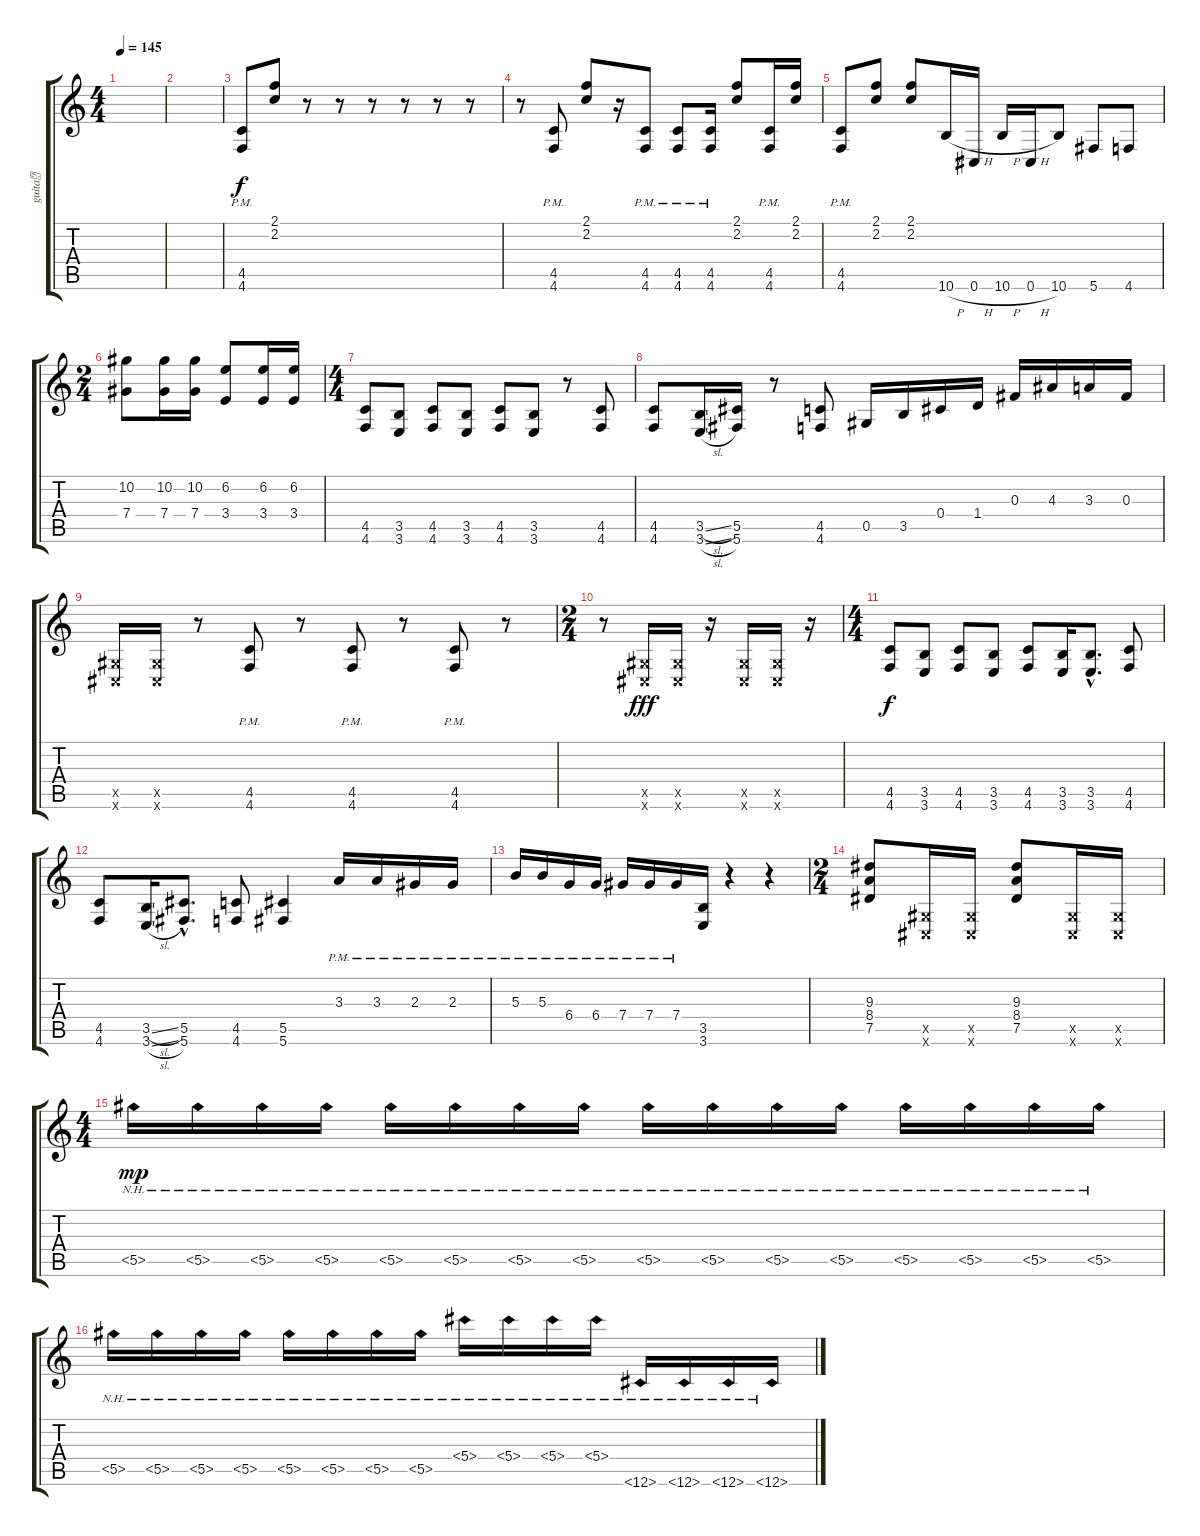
\track ("guita\u0004\u0000" "guita\u0004\u0000") {instrument distortionguitar}
\staff {score tabs}
\tuning (Eb4 Bb3 Gb3 Db3 Ab2 Db2) {hide}
\ts (4 4)
\tempo 145
\clef g2
\ks c
|
|
(4.5{pm} 4.6{pm}).8 (2.1 2.2).8 r.8 r.8 r.8 r.8 r.8 r.8 |
r.8 (4.5{pm} 4.6{pm}).8 (2.1 2.2).8 r.16 (4.5{pm} 4.6{pm}).8 (4.5{pm} 4.6{pm}).8 (4.5{pm} 4.6{pm}).16 (2.1 2.2).8 (4.5{pm} 4.6{pm}).16 (2.1 2.2).16 |
(4.5{pm} 4.6{pm}).8 (2.1 2.2).8 (2.1 2.2).8 10.6{h}.16 0.6{h}.16 10.6{h}.16 0.6{h}.16 10.6.8 5.6.8 4.6.8 |
\ts (2 4)
(10.2 7.4).8 (10.2 7.4).16 (10.2 7.4).16 (6.2 3.4).8 (6.2 3.4).16 (6.2 3.4).16 |
\ts (4 4)
(4.5 4.6).8 (3.5 3.6).8 (4.5 4.6).8 (3.5 3.6).8 (4.5 4.6).8 (3.5 3.6).8 r.8 (4.5 4.6).8 |
(4.5 4.6).8 (3.5{sl} 3.6{sl}).16 (5.5 5.6).16 r.8 (4.5 4.6).8 0.5.16 3.5.16 0.4.16 1.4.16 0.3.16 4.3.16 3.3.16 0.3.16 |
(0.5{x} 0.6{x}).16 (0.5{x} 0.6{x}).16 r.8 (4.5{pm} 4.6{pm}).8 r.8 (4.5{pm} 4.6{pm}).8 r.8 (4.5{pm} 4.6{pm}).8 r.8 |
\ts (2 4)
r.8 (0.5{x} 0.6{x}).16{dy fff} (0.5{x} 0.6{x}).16 r.16 (0.5{x} 0.6{x}).16 (0.5{x} 0.6{x}).16 r.16 |
\ts (4 4)
(4.5 4.6).8{dy f} (3.5 3.6).8 (4.5 4.6).8 (3.5 3.6).8 (4.5 4.6).8 (3.5 3.6).16 (3.5{hac} 3.6{hac}).8{d} (4.5 4.6).8 |
(4.5 4.6).8 (3.5{sl} 3.6{sl}).16 (5.5{hac} 5.6{hac}).8{d} (4.5 4.6).8 (5.5 5.6).4 3.3{pm}.16 3.3{pm}.16 2.3{pm}.16 2.3{pm}.16 |
5.3{pm}.16 5.3{pm}.16 6.4{pm}.16 6.4{pm}.16 7.4{pm}.16 7.4{pm}.16 7.4{pm}.16 (3.5 3.6).16 r.4 r.4 |
\ts (2 4)
(9.3 8.4 7.5).8 (0.5{x} 0.6{x}).16 (0.5{x} 0.6{x}).16 (9.3 8.4 7.5).8 (0.5{x} 0.6{x}).16 (0.5{x} 0.6{x}).16 |
\ts (4 4)
5.5{nh}.16{dy mp} 5.5{nh}.16 5.5{nh}.16 5.5{nh}.16 5.5{nh}.16 5.5{nh}.16 5.5{nh}.16 5.5{nh}.16 5.5{nh}.16 5.5{nh}.16 5.5{nh}.16 5.5{nh}.16 5.5{nh}.16 5.5{nh}.16 5.5{nh}.16 5.5{nh}.16 |
5.5{nh}.16 5.5{nh}.16 5.5{nh}.16 5.5{nh}.16 5.5{nh}.16 5.5{nh}.16 5.5{nh}.16 5.5{nh}.16 5.4{nh}.16 5.4{nh}.16 5.4{nh}.16 5.4{nh}.16 6.6{nh}.16 6.6{nh}.16 6.6{nh}.16 6.6{nh}.16
